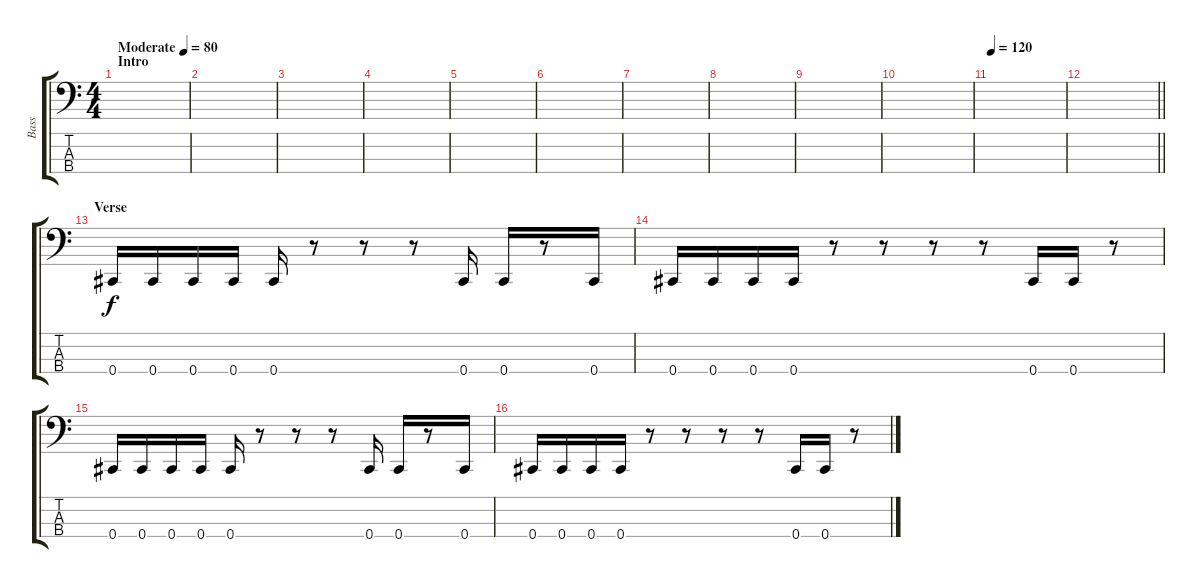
\track ("Bass" "Bass") {instrument electricbassfinger}
\staff {score tabs}
\tuning (Gb2 Db2 Ab1 Db1) {hide}
\ts (4 4)
\section ("" "Intro")
\tempo (80 "Moderate")
\clef f4
\ks c
|
|
|
|
|
|
|
|
|
|
\tempo 120
|
\barLineRight lightlight
|
\section ("" "Verse")
0.4.16 0.4.16 0.4.16 0.4.16 0.4.16 r.8 r.8 r.8 0.4.16 0.4.16 r.8 0.4.16 |
0.4.16 0.4.16 0.4.16 0.4.16 r.8 r.8 r.8 r.8 0.4.16 0.4.16 r.8 |
0.4.16 0.4.16 0.4.16 0.4.16 0.4.16 r.8 r.8 r.8 0.4.16 0.4.16 r.8 0.4.16 |
0.4.16 0.4.16 0.4.16 0.4.16 r.8 r.8 r.8 r.8 0.4.16 0.4.16 r.8
